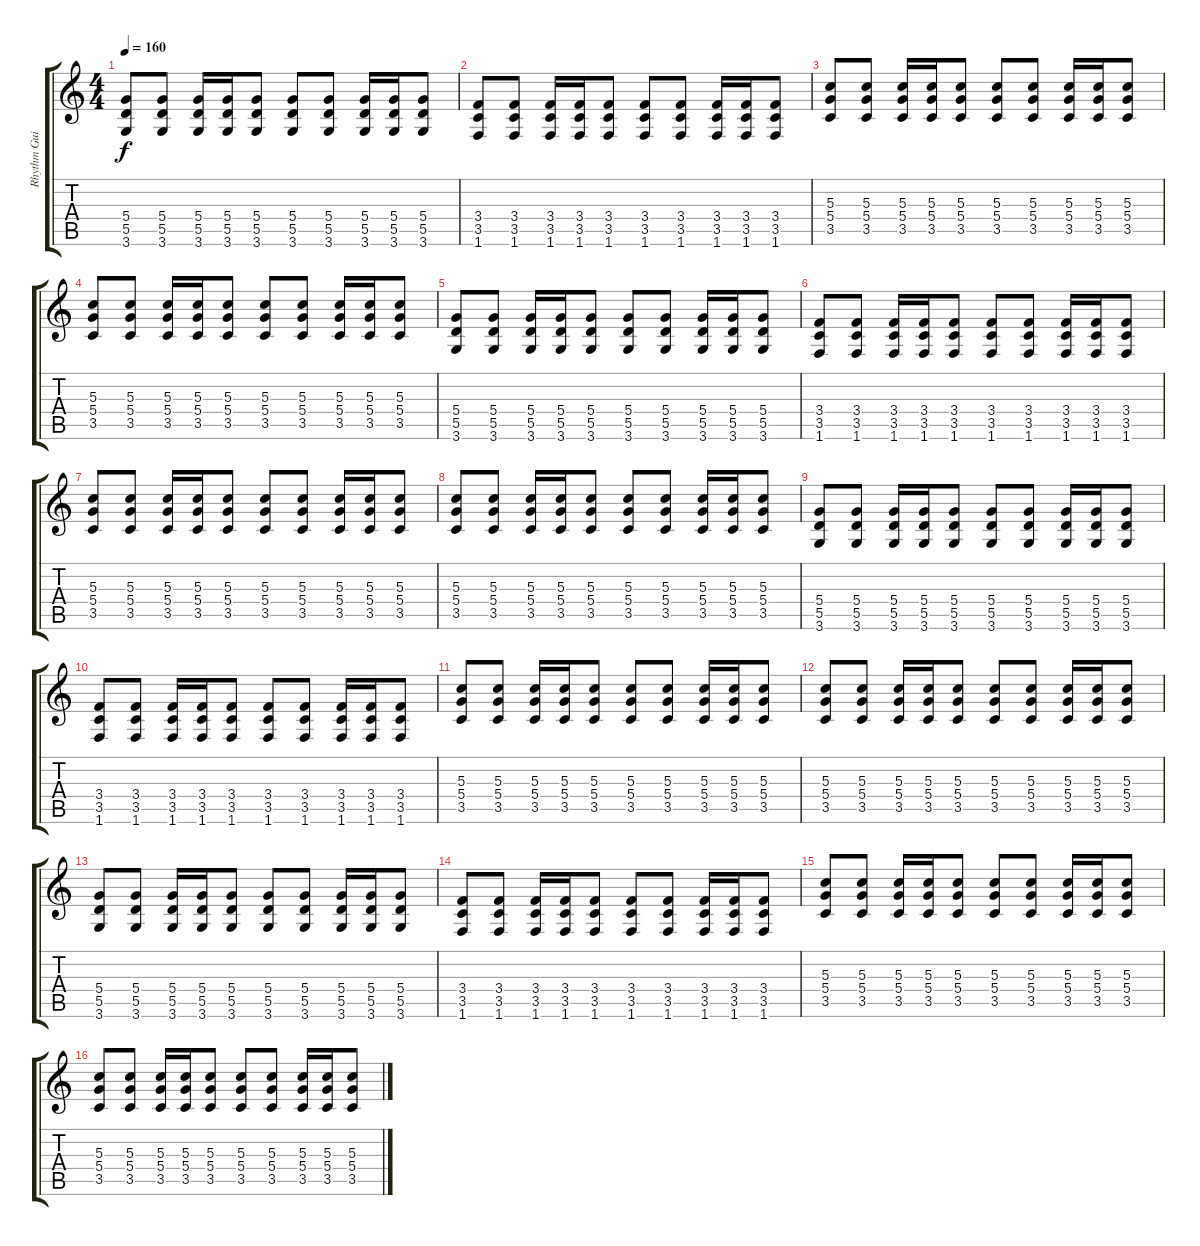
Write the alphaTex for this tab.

\track ("Rhythm Guitar 2" "Rhythm Gui") {instrument overdrivenguitar}
\staff {score tabs}
\tuning (E4 B3 G3 D3 A2 E2) {hide}
\ts (4 4)
\tempo 160
\clef g2
\ks c
(5.4 5.5 3.6).8{dy f} (5.4 5.5 3.6).8 (5.4 5.5 3.6).16 (5.4 5.5 3.6).16 (5.4 5.5 3.6).8 (5.4 5.5 3.6).8 (5.4 5.5 3.6).8 (5.4 5.5 3.6).16 (5.4 5.5 3.6).16 (5.4 5.5 3.6).8 |
(3.4 3.5 1.6).8 (3.4 3.5 1.6).8 (3.4 3.5 1.6).16 (3.4 3.5 1.6).16 (3.4 3.5 1.6).8 (3.4 3.5 1.6).8 (3.4 3.5 1.6).8 (3.4 3.5 1.6).16 (3.4 3.5 1.6).16 (3.4 3.5 1.6).8 |
(5.3 5.4 3.5).8 (5.3 5.4 3.5).8 (5.3 5.4 3.5).16 (5.3 5.4 3.5).16 (5.3 5.4 3.5).8 (5.3 5.4 3.5).8 (5.3 5.4 3.5).8 (5.3 5.4 3.5).16 (5.3 5.4 3.5).16 (5.3 5.4 3.5).8 |
(5.3 5.4 3.5).8 (5.3 5.4 3.5).8 (5.3 5.4 3.5).16 (5.3 5.4 3.5).16 (5.3 5.4 3.5).8 (5.3 5.4 3.5).8 (5.3 5.4 3.5).8 (5.3 5.4 3.5).16 (5.3 5.4 3.5).16 (5.3 5.4 3.5).8 |
(5.4 5.5 3.6).8 (5.4 5.5 3.6).8 (5.4 5.5 3.6).16 (5.4 5.5 3.6).16 (5.4 5.5 3.6).8 (5.4 5.5 3.6).8 (5.4 5.5 3.6).8 (5.4 5.5 3.6).16 (5.4 5.5 3.6).16 (5.4 5.5 3.6).8 |
(3.4 3.5 1.6).8 (3.4 3.5 1.6).8 (3.4 3.5 1.6).16 (3.4 3.5 1.6).16 (3.4 3.5 1.6).8 (3.4 3.5 1.6).8 (3.4 3.5 1.6).8 (3.4 3.5 1.6).16 (3.4 3.5 1.6).16 (3.4 3.5 1.6).8 |
(5.3 5.4 3.5).8 (5.3 5.4 3.5).8 (5.3 5.4 3.5).16 (5.3 5.4 3.5).16 (5.3 5.4 3.5).8 (5.3 5.4 3.5).8 (5.3 5.4 3.5).8 (5.3 5.4 3.5).16 (5.3 5.4 3.5).16 (5.3 5.4 3.5).8 |
(5.3 5.4 3.5).8 (5.3 5.4 3.5).8 (5.3 5.4 3.5).16 (5.3 5.4 3.5).16 (5.3 5.4 3.5).8 (5.3 5.4 3.5).8 (5.3 5.4 3.5).8 (5.3 5.4 3.5).16 (5.3 5.4 3.5).16 (5.3 5.4 3.5).8 |
(5.4 5.5 3.6).8 (5.4 5.5 3.6).8 (5.4 5.5 3.6).16 (5.4 5.5 3.6).16 (5.4 5.5 3.6).8 (5.4 5.5 3.6).8 (5.4 5.5 3.6).8 (5.4 5.5 3.6).16 (5.4 5.5 3.6).16 (5.4 5.5 3.6).8 |
(3.4 3.5 1.6).8 (3.4 3.5 1.6).8 (3.4 3.5 1.6).16 (3.4 3.5 1.6).16 (3.4 3.5 1.6).8 (3.4 3.5 1.6).8 (3.4 3.5 1.6).8 (3.4 3.5 1.6).16 (3.4 3.5 1.6).16 (3.4 3.5 1.6).8 |
(5.3 5.4 3.5).8 (5.3 5.4 3.5).8 (5.3 5.4 3.5).16 (5.3 5.4 3.5).16 (5.3 5.4 3.5).8 (5.3 5.4 3.5).8 (5.3 5.4 3.5).8 (5.3 5.4 3.5).16 (5.3 5.4 3.5).16 (5.3 5.4 3.5).8 |
(5.3 5.4 3.5).8 (5.3 5.4 3.5).8 (5.3 5.4 3.5).16 (5.3 5.4 3.5).16 (5.3 5.4 3.5).8 (5.3 5.4 3.5).8 (5.3 5.4 3.5).8 (5.3 5.4 3.5).16 (5.3 5.4 3.5).16 (5.3 5.4 3.5).8 |
(5.4 5.5 3.6).8 (5.4 5.5 3.6).8 (5.4 5.5 3.6).16 (5.4 5.5 3.6).16 (5.4 5.5 3.6).8 (5.4 5.5 3.6).8 (5.4 5.5 3.6).8 (5.4 5.5 3.6).16 (5.4 5.5 3.6).16 (5.4 5.5 3.6).8 |
(3.4 3.5 1.6).8 (3.4 3.5 1.6).8 (3.4 3.5 1.6).16 (3.4 3.5 1.6).16 (3.4 3.5 1.6).8 (3.4 3.5 1.6).8 (3.4 3.5 1.6).8 (3.4 3.5 1.6).16 (3.4 3.5 1.6).16 (3.4 3.5 1.6).8 |
(5.3 5.4 3.5).8 (5.3 5.4 3.5).8 (5.3 5.4 3.5).16 (5.3 5.4 3.5).16 (5.3 5.4 3.5).8 (5.3 5.4 3.5).8 (5.3 5.4 3.5).8 (5.3 5.4 3.5).16 (5.3 5.4 3.5).16 (5.3 5.4 3.5).8 |
(5.3 5.4 3.5).8 (5.3 5.4 3.5).8 (5.3 5.4 3.5).16 (5.3 5.4 3.5).16 (5.3 5.4 3.5).8 (5.3 5.4 3.5).8 (5.3 5.4 3.5).8 (5.3 5.4 3.5).16 (5.3 5.4 3.5).16 (5.3 5.4 3.5).8
